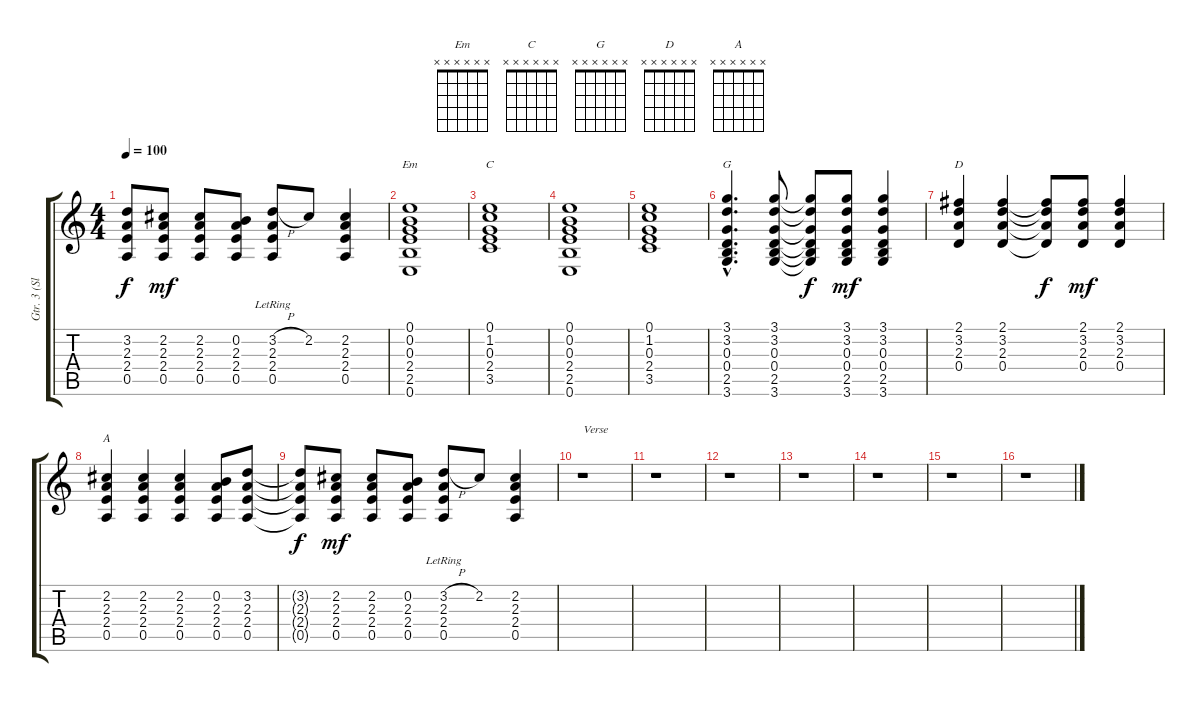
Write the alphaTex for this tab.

\track ("Gtr. 3 (Slight dist.)" "Gtr. 3 (Sl") {instrument overdrivenguitar}
\staff {score tabs}
\tuning (E4 B3 G3 D3 A2 E2) {hide}
\chord ("Em" x x x x x x) {firstfret 0}
\chord ("C" x x x x x x) {firstfret 0}
\chord ("G" x x x x x x) {firstfret 0}
\chord ("D" x x x x x x) {firstfret 0}
\chord ("A" x x x x x x) {firstfret 0}
\ts (4 4)
\tempo 100
\clef g2
\ks c
(3.2{t} 2.3{t} 2.4{t} 0.5{t}).8{dy f} (2.2 2.3 2.4 0.5).8{dy mf} (2.2 2.3 2.4 0.5).8 (0.2 2.3 2.4 0.5).8 (3.2{h} 2.3{lr} 2.4{lr} 0.5{lr}).8 2.2.8 (2.2 2.3 2.4 0.5).4 |
(0.1 0.2 0.3 2.4 2.5 0.6).1{ch "Em"} |
(0.1 1.2 0.3 2.4 3.5).1{ch "C"} |
(0.1 0.2 0.3 2.4 2.5 0.6).1 |
(0.1 1.2 0.3 2.4 3.5).1 |
(3.1{hac} 3.2{hac} 0.3{hac} 0.4{hac} 2.5{hac} 3.6{hac}).4{d ch "G"} (3.1 3.2 0.3 0.4 2.5 3.6).8 (3.1{t} 3.2{t} 0.3{t} 0.4{t} 2.5{t} 3.6{t}).8{dy f} (3.1 3.2 0.3 0.4 2.5 3.6).8{dy mf} (3.1 3.2 0.3 0.4 2.5 3.6).4 |
(2.1 3.2 2.3 0.4).4{ch "D"} (2.1 3.2 2.3 0.4).4 (2.1{t} 3.2{t} 2.3{t} 0.4{t}).8{dy f} (2.1 3.2 2.3 0.4).8{dy mf} (2.1 3.2 2.3 0.4).4 |
(2.2 2.3 2.4 0.5).4{ch "A"} (2.2 2.3 2.4 0.5).4 (2.2 2.3 2.4 0.5).4 (0.2 2.3 2.4 0.5).8 (3.2 2.3 2.4 0.5).8 |
(3.2{t} 2.3{t} 2.4{t} 0.5{t}).8{dy f} (2.2 2.3 2.4 0.5).8{dy mf} (2.2 2.3 2.4 0.5).8 (0.2 2.3 2.4 0.5).8 (3.2{h} 2.3{lr} 2.4{lr} 0.5{lr}).8 2.2.8 (2.2 2.3 2.4 0.5).4 |
r.1{txt "Verse"} |
r.1 |
r.1 |
r.1 |
r.1 |
r.1 |
r.1
